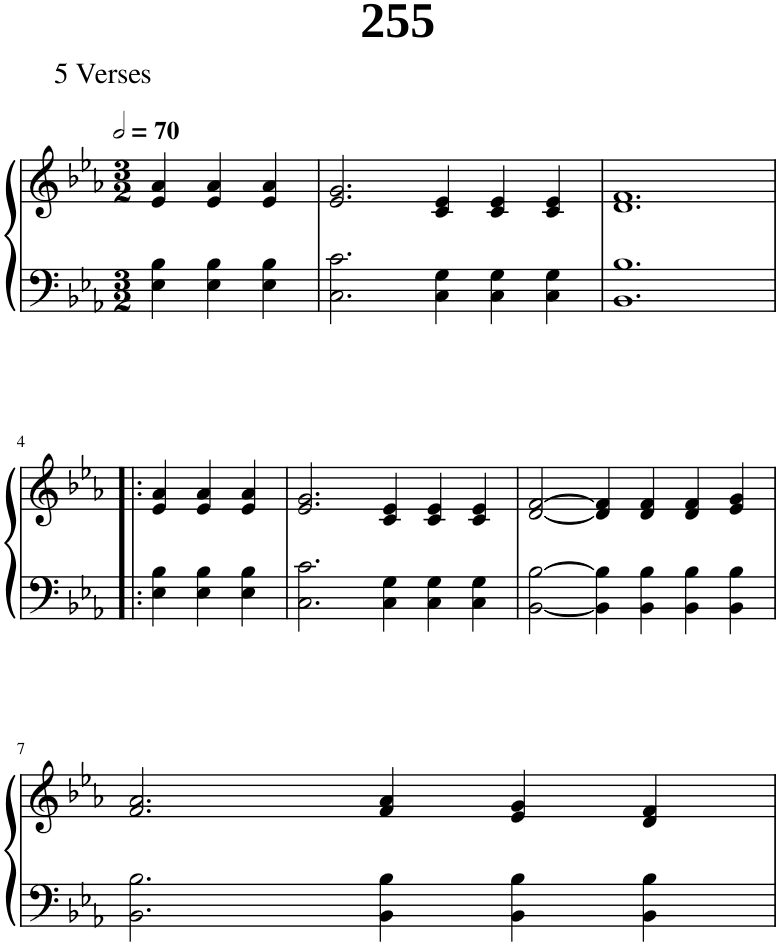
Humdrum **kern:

**kern	**kern
*part1	*part1
*staff2	*staff1
*I"Piano	*
*I'Pno.	*
*clefF4	*clefG2
*k[b-e-a-]	*k[b-e-a-]
*M3/2	*M3/2
*MM140	*MM140
=1	=1
4E-\ 4B-\	4e-/ 4a-/
4E-\ 4B-\	4e-/ 4a-/
4E-\ 4B-\	4e-/ 4a-/
=2	=2
2.C\ 2.c\	2.e-/ 2.g/
4C\ 4G\	4c/ 4e-/
4C\ 4G\	4c/ 4e-/
4C\ 4G\	4c/ 4e-/
=3	=3
1.BB- 1.B-	1.d 1.f
!!LO:LB:g=z
=4!|:	=4!|:
4E-\ 4B-\	4e-/ 4a-/
4E-\ 4B-\	4e-/ 4a-/
4E-\ 4B-\	4e-/ 4a-/
=5	=5
2.C\ 2.c\	2.e-/ 2.g/
4C\ 4G\	4c/ 4e-/
4C\ 4G\	4c/ 4e-/
4C\ 4G\	4c/ 4e-/
=6	=6
[2BB-\ [2B-\	[2d/ [2f/
4BB-\] 4B-\]	4d/] 4f/]
4BB-\ 4B-\	4d/ 4f/
4BB-\ 4B-\	4d/ 4f/
4BB-\ 4B-\	4e-/ 4g/
!!LO:LB:g=z
=7	=7
2.BB-\ 2.B-\	2.f/ 2.a-/
4BB-\ 4B-\	4f/ 4a-/
4BB-\ 4B-\	4e-/ 4g/
4BB-\ 4B-\	4d/ 4f/
=	=
*-	*-
